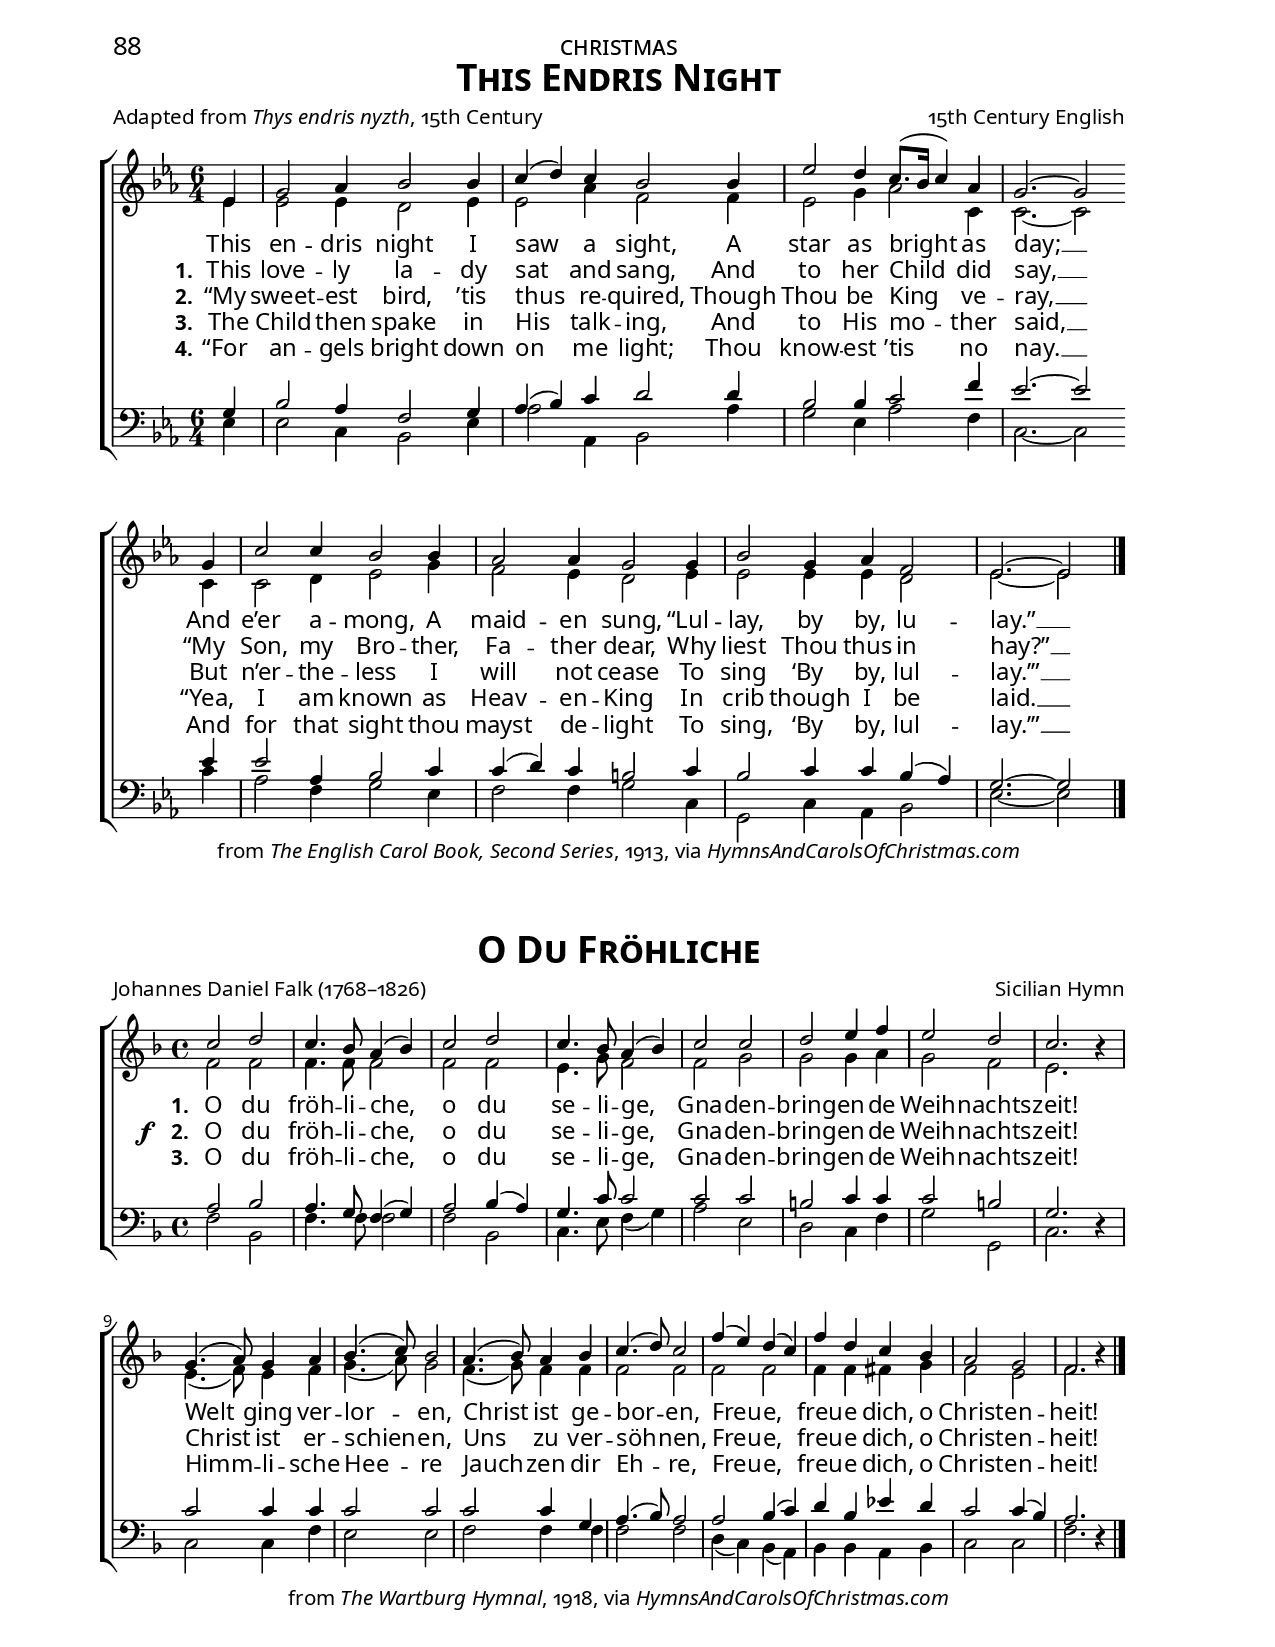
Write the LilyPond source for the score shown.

\version "2.14.2"
\include "util.ly"
\header {
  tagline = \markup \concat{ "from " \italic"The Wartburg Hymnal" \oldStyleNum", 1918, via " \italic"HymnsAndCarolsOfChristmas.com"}
}
\paper {
  print-all-headers = ##t
  paper-height = 11\in
  paper-width = 8.5\in
  indent = 0\in
  %system-system-spacing = #'((basic-distance . 10) (padding . 0))
  score-markup-spacing =
    #'((basic-distance . 0)
       (minimum-distance . 0)
       (padding . 0)
       (stretchability . 0))
  system-system-spacing =
    #'((basic-distance . 0)
       (minimum-distance . 0)
       (padding . -5)
       (stretchability . 100))
  ragged-last-bottom = ##f
  ragged-bottom = ##f
  two-sided = ##t
  inner-margin = 1\in
  outer-margin = 0.75\in
  top-margin = 0.26\in
  bottom-margin = 0.25\in
  first-page-number = #088
  print-first-page-number = ##t
  headerLine = \markup{\override #'(font-name . "Garamond Premier Pro") \smallCapsOldStyle"christmas"}
  oddHeaderMarkup = \markup\fill-line{
     \override #'(font-name . "Garamond Premier Pro")\abs-fontsize #12.5
     \combine 
        \fill-line{"" \on-the-fly #print-page-number-check-first
        \oldStylePageNum""
        }
        \fill-line{\headerLine}
  }
  evenHeaderMarkup = \markup {
     \override #'(font-name . "Garamond Premier Pro")\abs-fontsize #12.5
     \combine
        \on-the-fly #print-page-number-check-first
        \oldStylePageNum""
        \fill-line{\headerLine}
  }
}
#(set-global-staff-size 18) \paper{ #(define fonts (make-pango-font-tree "Garamond Premier Pro" "Garamond Premier Pro" "Garamond Premier Pro" (/ 18 20))) }
global = {
  \key ees \major
  \time 6/4
  \override DynamicLineSpanner #'staff-padding = #0.0
  \override DynamicLineSpanner #'Y-extent = #'(0 . 0)
}

sopMusic = \relative c' {
  \partial 4 ees4 |
  g2 aes4 bes2 bes4 |
  c( d) c bes2 bes4 |
  ees2 d4 c8.[( bes16] c4) aes |
  g2.~ g2 \bar""\break g4 |
  
  c2 c4 bes2 bes4 |
  aes2 aes4 g2 g4 |
  bes2 g4 aes f2 |
  ees2.~ ees2 \bar "|."
}
sopWords = \lyricmode {
  
}

altoMusic = \relative c' {
  ees4 |
  ees2 ees4 d2 ees4 |
  ees2 aes4 f2 f4 |
  ees2 g4 aes2 c,4 |
  c2.~ c2 \bar"" c4 |
  
  c2 d4 ees2 g4 |
  f2 ees4 d2 ees4 |
  ees2 ees4 ees d2 |
  ees2.~  ees2 \bar"|."
}
altoWords = \lyricmode {
  \dropLyricsIX
  This en -- dris night I saw a sight,
  A star as bright as day; __
  And e’er a -- mong, A maid -- en sung,
  “Lul -- lay, by by, lu -- lay.” __
}
altoWordsII = \lyricmode {
  \dropLyricsIX
%\markup\italic
  \set stanza = #"1."
  This love -- ly la -- dy sat and sang,
  And to her Child did say, __
  “My Son, my Bro -- ther, Fa -- ther dear,
  Why liest Thou thus in hay?” __
}
altoWordsIII = \lyricmode {
  \dropLyricsIX
  \set stanza = #"2."
  “My sweet -- est bird, ’tis thus re -- quired,
  Though Thou be King ve -- ray, __
  But n’er -- the -- less I will not cease
  To sing ‘By by, lul -- lay.’” __
}
altoWordsIV = \lyricmode {
  \dropLyricsIX
  \set stanza = #"3."
  The Child then spake in His talk -- ing,
  And to His mo -- ther said, __
  “Yea, I am known as Heav -- en -- King
  In crib though I be laid. __
}
altoWordsV = \lyricmode {
  \dropLyricsIX
  \set stanza = #"4."
  “For an -- gels bright down on me light;
  Thou know -- est ’tis no nay. __
  And for that sight thou mayst de -- light
  To sing, ‘By by, lul -- lay.’” __
}
altoWordsVI = \lyricmode {
  \set stanza = #" 5."
  
}
tenorMusic = \relative c' {
  g4 |
  bes2 aes4 f2 g4 |
  aes( bes) c d2 d4 |
  bes2 bes4 c2 f4 |
  ees2.~ ees2 \bar"" ees4 |
  
  ees2 aes,4 bes2 c4 |
  c( d) c b2 c4 |
  bes2 c4 c bes( aes) |
  g2.~ g2 \bar"|."
}
tenorWords = \lyricmode {

}

bassMusic = \relative c {
  ees4 |
  ees2 c4 bes2 ees4 |
  aes2 aes,4 bes2 aes'4 |
  g2 ees4 aes2 f4 |
  c2.~ c2 \bar"" c'4 |
  
  aes2 f4 g2 ees4 |
  f2 f4 g2 c,4 |
  g2 c4 aes bes2 |
  ees2.~ ees2 \bar"|."
}
bassWords = \lyricmode {

}

pianoRH = \relative c' {
  
}
pianoLH = \relative c' {
  
}

\score {
  <<
   \new ChoirStaff <<
%    \new Lyrics = sopranos \with { \override VerticalAxisGroup #'nonstaff-relatedstaff-spacing = #'((basic-distance . 1)) }
    \new Staff = women <<
      \new Voice = "sopranos" { \voiceOne << \global \sopMusic >> }
      \new Voice = "altos" { \voiceTwo << \global \altoMusic >> }
    >>
    \new Lyrics \with { alignAboveContext = #"women" \override VerticalAxisGroup #'nonstaff-relatedstaff-spacing = #'((basic-distance . 1))} \lyricsto "sopranos" \sopWords
    \new Lyrics = "altosVI"  \with { alignBelowContext = #"women" } \lyricsto "sopranos" \altoWordsVI
    \new Lyrics = "altosV"  \with { alignBelowContext = #"women" } \lyricsto "sopranos" \altoWordsV
    \new Lyrics = "altosIV"  \with { alignBelowContext = #"women" } \lyricsto "sopranos" \altoWordsIV
    \new Lyrics = "altosIII"  \with { alignBelowContext = #"women" } \lyricsto "sopranos" \altoWordsIII
    \new Lyrics = "altosII"  \with { alignBelowContext = #"women" } \lyricsto "sopranos" \altoWordsII
    \new Lyrics = "altos"  \with { alignBelowContext = #"women" \override VerticalAxisGroup #'nonstaff-relatedstaff-spacing = #'((padding . -0.5)) } \lyricsto "sopranos" \altoWords
   \new Staff = men <<
      \clef bass
      \new Voice = "tenors" { \voiceOne << \global \tenorMusic >> }
      \new Voice = "basses" { \voiceTwo << \global \bassMusic >> }
    >>
    \new Lyrics \with { alignAboveContext = #"men" \override VerticalAxisGroup #'nonstaff-relatedstaff-spacing = #'((basic-distance . 1)) } \lyricsto "tenors" \tenorWords
    \new Lyrics \with { alignBelowContext = #"men" \override VerticalAxisGroup #'nonstaff-relatedstaff-spacing = #'((basic-distance . 1)) } \lyricsto "basses" \bassWords
  >>
%    \new PianoStaff << \new Staff { \new Voice { \pianoRH } } \new Staff { \clef "bass" \pianoLH } >>
  >>
  \layout {
  \context {
    \Lyrics
    \override LyricText #'font-size = #1.3
  }
    \context {
      \Score
      %\override SpacingSpanner #'base-shortest-duration = #(ly:make-moment 1 8)
      %\override SpacingSpanner #'common-shortest-duration = #(ly:make-moment 1 4)
    }
    \context {
      % Remove all empty staves
      % \Staff \RemoveEmptyStaves \override VerticalAxisGroup #'remove-first = ##t
    }
    \context {
      \Lyrics
      \override LyricText #'X-offset = #center-on-word
    }
  }
  \header {
    title = \markup{\override #'(font-name . "Garamond Premier Pro Semibold"){ \abs-fontsize #18 \smallCapsOldStyle"This Endris Night"}}
    composer = \markup\oldStyleNum"15th Century English"
    poet = \markup\oldStyleNum{\concat{"Adapted from " \italic"Thys endris nyzth" ", 15th Century"}}
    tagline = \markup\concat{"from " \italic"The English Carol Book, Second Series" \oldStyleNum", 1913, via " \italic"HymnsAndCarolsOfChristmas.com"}
  }
}
\markup\fill-line{\concat{"from " \italic"The English Carol Book, Second Series" \oldStyleNum", 1913, via " \italic"HymnsAndCarolsOfChristmas.com"}}
\markup\vspace#2










































global = {
  \key f \major
  \time 4/4
  \override DynamicLineSpanner #'staff-padding = #0.0
  \override DynamicLineSpanner #'Y-extent = #'(1 . 1)
}

sopMusic = \relative c'' {
  c2 d |
  c4. bes8 a4( bes) |
  c2 d |
  c4. bes8 a4( bes) |
  c2 c |
  
  d e4 f |
  e2 d |
  c2. bes4\rest |
  g4.( a8) g4 a |
  bes4.( c8) bes2 |
  
  a4.( bes8) a4 bes |
  c4.( d8) c2 |
  f4( e) d( c) |
  f d c bes |
  a2 g |
  f2. bes4\rest \bar "|."
}
sopWords = \lyricmode {
  
}

altoMusic = \relative c' {
  f2 f |
  f4. f8 f2 |
  f2 f |
  e4. g8 f2 |
  f2 g |
  
  g g4 a |
  g2 f |
  e2. s4 |
  e4.( f8) e4 f |
  g4.( a8) g2 |
  
  f4.( g8) f4 f |
  f2 f |
  f2 f2 |
  f4 f fis g |
  f2 e |
  f2. s4 \bar "|."
}
altoWords = \lyricmode {
  \dropLyricsIX
  \set stanza = #"1. "
  O du fröh -- li -- che, o du se -- li -- ge,
  Gna -- den -- bring -- en -- de Weih -- nachts -- zeit!
  Welt ging ver -- lor -- en,
  Christ ist ge -- bor -- en,
  Freu -- e, freu -- e dich, o Christ -- en -- heit!
}
altoWordsII = {
  \dropLyricsIX
  \set stanza = \markup{\dynamic"f  " "2. "}
  \lyricmode {
    O du fröh -- li -- che, o du se -- li -- ge,
    Gna -- den -- bring -- en -- de Weih -- nachts -- zeit!
    Christ ist er -- schien -- en,
    Uns zu ver -- söh -- nen,
    Freu -- e, freu -- e dich, o Christ -- en -- heit!
  }
}
altoWordsIII = \lyricmode {
  \dropLyricsIX
  \set stanza = #"3. "
  O du fröh -- li -- che, o du se -- li -- ge,
  Gna -- den -- bring -- en -- de Weih -- nachts -- zeit!
  Himm -- li -- sche Hee -- re
  Jauch -- zen dir Eh -- re,
  Freu -- e, freu -- e dich, o Christ -- en -- heit!
}
altoWordsIV = \lyricmode {
}
altoWordsV = \lyricmode {
}
altoWordsVI = \lyricmode {
}
tenorMusic = \relative c' {
  a2 bes |
  a4. g8 f4( g) |
  a2 bes4( a) |
  g4. c8 c2 |
  c2 c |
  
  b c4 c |
  c2 b |
  g2. s4 |
  c2 c4 c  |
  c2 c |
  
  c2 c4 g |
  a4.( bes8) a2 |
  a2 bes4( c) |
  d bes ees d |
  c2 c4( bes) |
  a2. s4 \bar "|."
}
tenorWords = \lyricmode {

}

bassMusic = \relative c {
  f2 bes, |
  f'4. f8 f2 |
  f2 bes, |
  c4. e8 f4( g) |
  a2 e |
  
  d c4 f |
  g2 g, |
  c2. d4\rest |
  c2 c4 f |
  e2 e |
  
  f2 f4 f |
  f2 f2 |
  d4( c) bes( a) |
  bes bes a bes |
  c2 c |
  f2. d4\rest \bar "|."
}
bassWords = \lyricmode {

}

pianoRH = \relative c' {
  
}
pianoLH = \relative c' {
  
}

\score {
  <<
   \new ChoirStaff <<
%    \new Lyrics = sopranos \with { \override VerticalAxisGroup #'nonstaff-relatedstaff-spacing = #'((basic-distance . 1)) }
    \new Staff = women <<
      \new Voice = "sopranos" { \voiceOne << \global \sopMusic >> }
      \new Voice = "altos" { \voiceTwo << \global \altoMusic >> }
    >>
    \new Lyrics \with { alignAboveContext = #"women" \override VerticalAxisGroup #'nonstaff-relatedstaff-spacing = #'((basic-distance . 1))} \lyricsto "sopranos" \sopWords
    \new Lyrics = "altosVI"  \with { alignBelowContext = #"women" } \lyricsto "sopranos" \altoWordsVI
    \new Lyrics = "altosV"  \with { alignBelowContext = #"women" } \lyricsto "sopranos" \altoWordsV
    \new Lyrics = "altosIV"  \with { alignBelowContext = #"women" } \lyricsto "sopranos" \altoWordsIV
    \new Lyrics = "altosIII"  \with { alignBelowContext = #"women" } \lyricsto "sopranos" \altoWordsIII
    \new Lyrics = "altosII"  \with { alignBelowContext = #"women" } \lyricsto "sopranos" \altoWordsII
    \new Lyrics = "altos"  \with { alignBelowContext = #"women" \override VerticalAxisGroup #'nonstaff-relatedstaff-spacing = #'((padding . -0.5)) } \lyricsto "sopranos" \altoWords
   \new Staff = men <<
      \clef bass
      \new Voice = "tenors" { \voiceOne << \global \tenorMusic >> }
      \new Voice = "basses" { \voiceTwo << \global \bassMusic >> }
    >>
    \new Lyrics \with { alignAboveContext = #"men" \override VerticalAxisGroup #'nonstaff-relatedstaff-spacing = #'((basic-distance . 1)) } \lyricsto "tenors" \tenorWords
    \new Lyrics \with { alignBelowContext = #"men" \override VerticalAxisGroup #'nonstaff-relatedstaff-spacing = #'((basic-distance . 1)) } \lyricsto "basses" \bassWords
  >>
%    \new PianoStaff << \new Staff { \new Voice { \pianoRH } } \new Staff { \clef "bass" \pianoLH } >>
  >>
  \layout {
  \context {
    \Lyrics
    \override LyricText #'font-size = #1.3
  }

%6.14 \context {\Lyrics\override LyricText #'font-size = #0.6 }
    #(define fonts (make-pango-font-tree "Garamond Premier Pro" "Garamond Premier Pro" "Garamond Premier Pro" (/ 18 20)))
    \context {
      \Score
      %\override SpacingSpanner #'base-shortest-duration = #(ly:make-moment 1 8)
      %\override SpacingSpanner #'common-shortest-duration = #(ly:make-moment 1 4)
    }
    \context {
      % Remove all empty staves
      % \Staff \RemoveEmptyStaves \override VerticalAxisGroup #'remove-first = ##t
    }
    \context {
      \Lyrics
      \override LyricText #'X-offset = #center-on-word
    }
  }
  \header {
    title = \markup{\override #'(font-name . "Garamond Premier Pro Semibold"){ \abs-fontsize #18 \smallCapsOldStyle"O Du Fröhliche"}}
    poet = \markup\oldStyleNum"Johannes Daniel Falk (1768–1826)"
    composer = \markup\oldStyleNum"Sicilian Hymn"
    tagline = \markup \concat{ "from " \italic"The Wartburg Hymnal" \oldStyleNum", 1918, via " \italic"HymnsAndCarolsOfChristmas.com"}
  }
}

